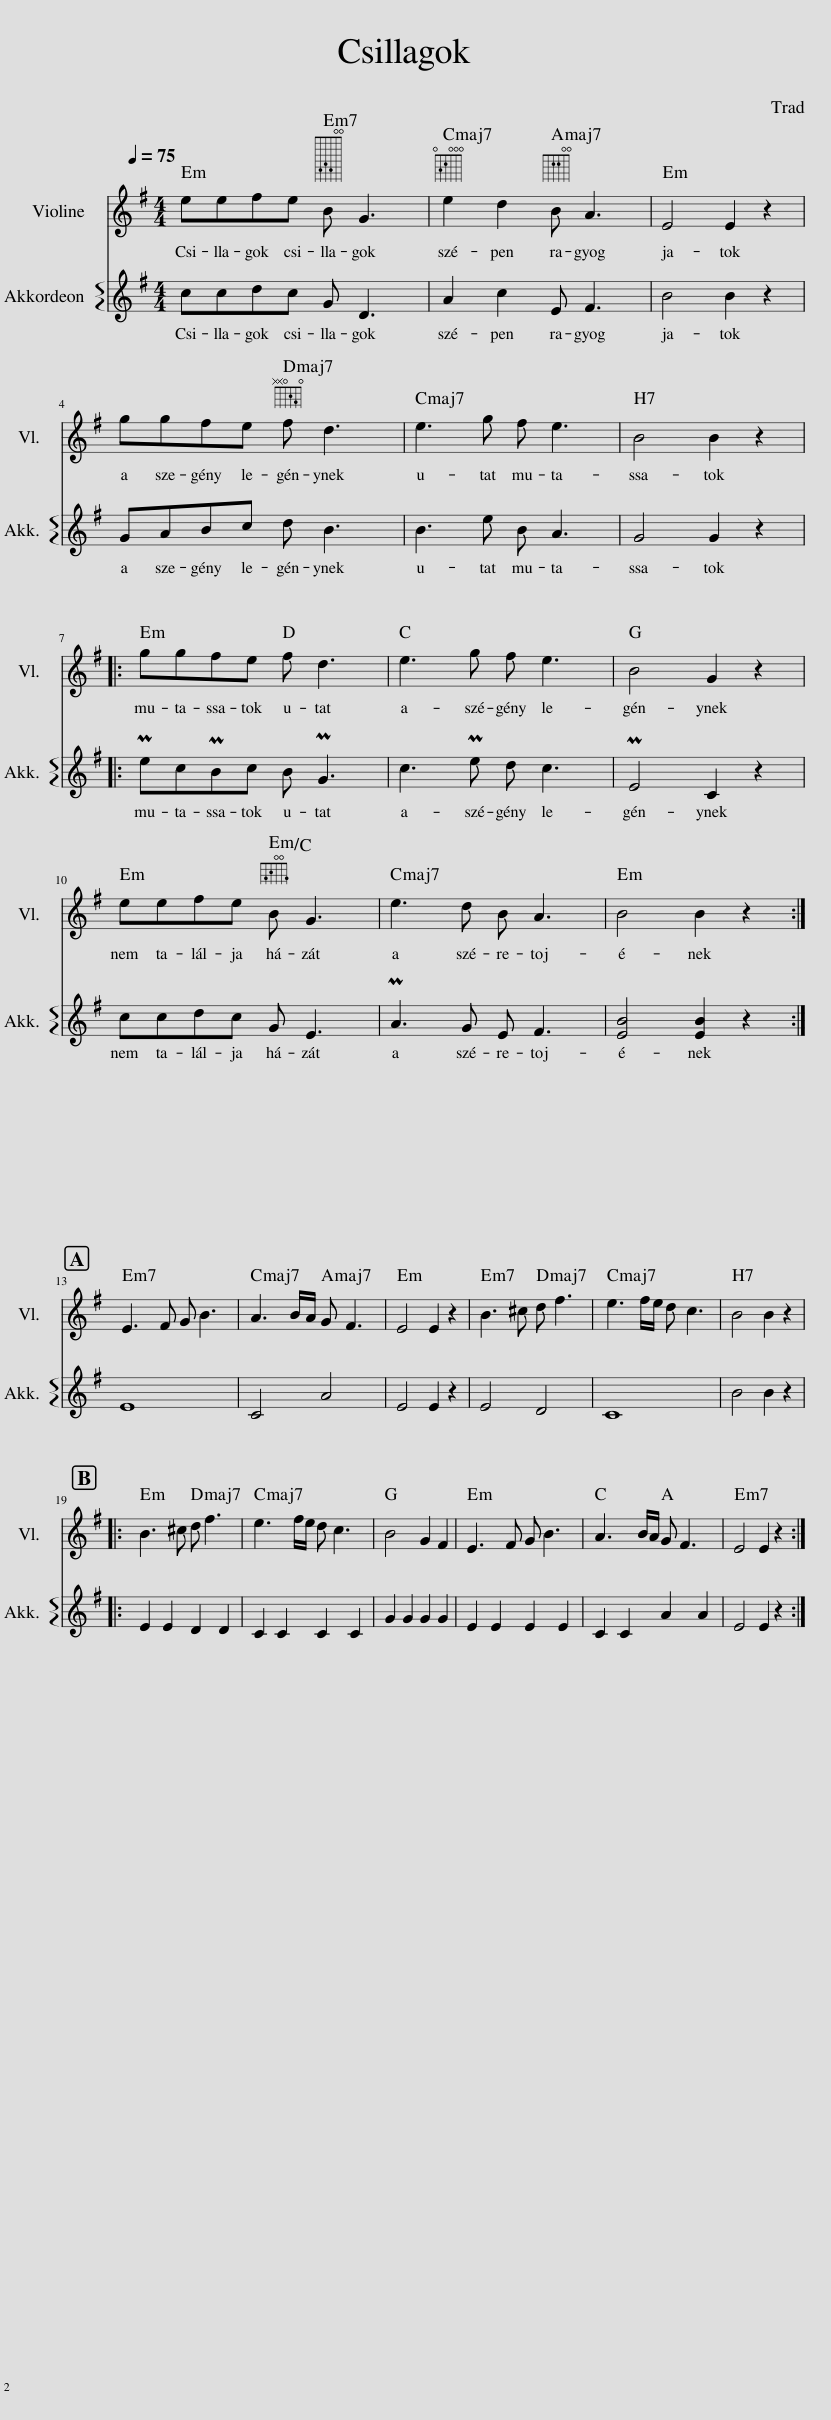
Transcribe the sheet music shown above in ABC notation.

X:1
%%score 1 2
L:1/8
Q:1/4=75
M:4/4
I:linebreak $
K:G
V:1 treble
V:2 treble
V:1
 eefe B G3 | e2 d2 B A3 | E4 E2 z2 |$ ggfe f d3 | e3 g f e3 | %5
 B4 B2 z2 |:$ ggfe f d3 | e3 g f e3 | B4 G2 z2 |$ eefe B G3 | %10
 e3 d B A3 | B4 B2 z2 :|$ E3 F G B3 | A3 B/A/ G F3 | E4 E2 z2 | %15
 B3 ^c d f3 | e3 f/e/ d c3 | B4 B2 z2 |:$ B3 ^c d f3 | e3 f/e/ d c3 | %20
 B4 G2 F2 | E3 F G B3 | A3 B/A/ G F3 | E4 E2 z2 :| %24
V:2
 ccdc G D3 | A2 c2 E F3 | B4 B2 z2 |$ GABc d B3 | B3 e B A3 | %5
 G4 G2 z2 |:$ PecPBc B PG3 | c3 Pe d c3 | PE4 C2 z2 |$ ccdc G E3 | %10
 PA3 G E F3 | [EB]4 [EB]2 z2 :|$ E8 | C4 A4 | E4 E2 z2 | %15
 E4 D4 | C8 | B4 B2 z2 |:$ E2 E2 D2 D2 | C2 C2 C2 C2 | %20
 G2 G2 G2 G2 | E2 E2 E2 E2 | C2 C2 A2 A2 | E4 E2 z2 :| %24
